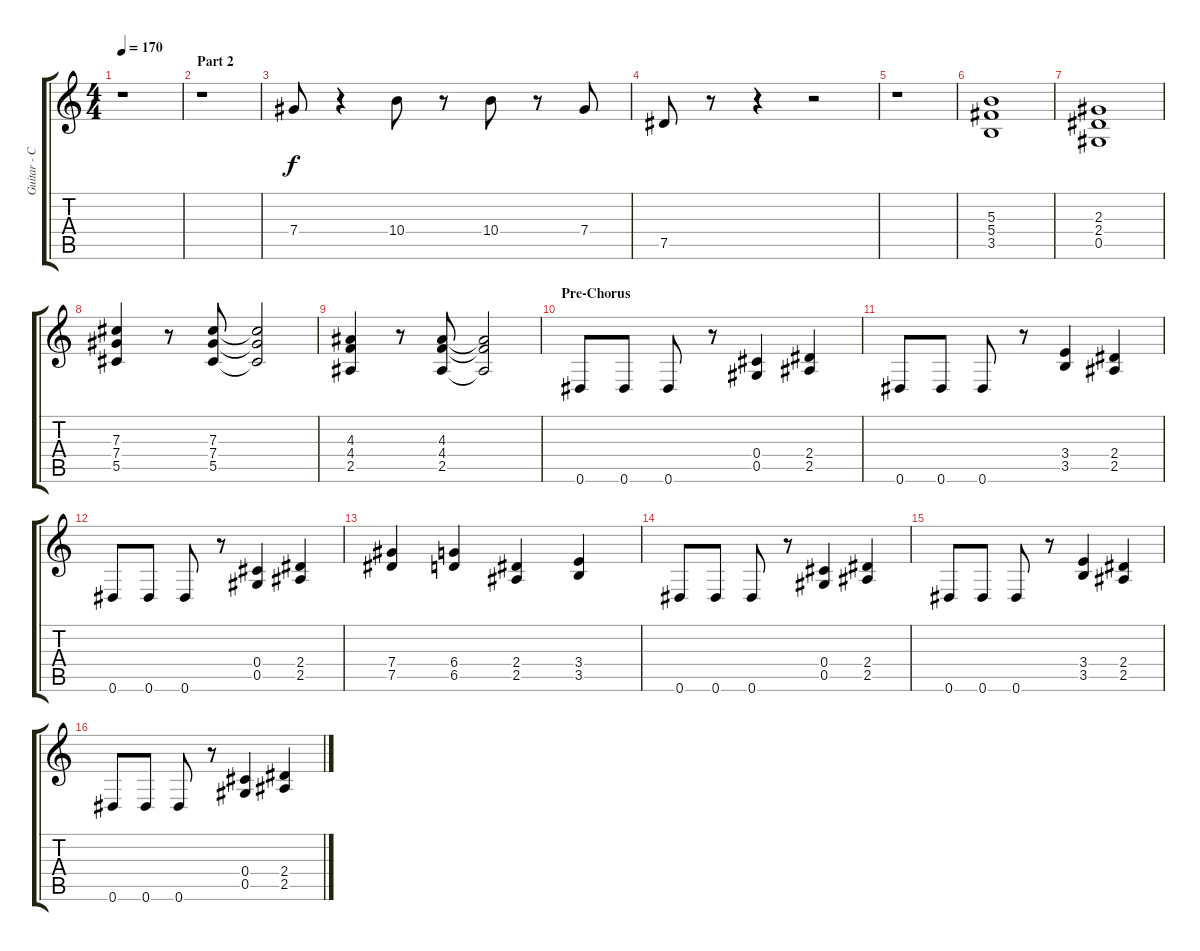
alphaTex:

\track ("Guitar - Cederic Dupont" "Guitar - C") {instrument overdrivenguitar}
\staff {score tabs}
\tuning (Eb4 Bb3 Gb3 Db3 Ab2 Eb2) {hide}
\ts (4 4)
\tempo 170
\clef g2
\ks c
r.1{dy f} |
\section ("" "Part 2")
r.1 |
7.4.8 r.4 10.4.8 r.8 10.4.8 r.8 7.4.8 |
7.5.8 r.8 r.4 r.2 |
r.1 |
(5.3 5.4 3.5).1 |
(2.3 2.4 0.5).1 |
(7.3 7.4 5.5).4 r.8 (7.3 7.4 5.5).8 (7.3{t} 7.4{t} 5.5{t}).2 |
(4.3 4.4 2.5).4 r.8 (4.3 4.4 2.5).8 (4.3{t} 4.4{t} 2.5{t}).2 |
\section ("" "Pre-Chorus")
0.6.8 0.6.8 0.6.8 r.8 (0.4 0.5).4 (2.4 2.5).4 |
0.6.8 0.6.8 0.6.8 r.8 (3.4 3.5).4 (2.4 2.5).4 |
0.6.8 0.6.8 0.6.8 r.8 (0.4 0.5).4 (2.4 2.5).4 |
(7.4 7.5).4 (6.4 6.5).4 (2.4 2.5).4 (3.4 3.5).4 |
0.6.8 0.6.8 0.6.8 r.8 (0.4 0.5).4 (2.4 2.5).4 |
0.6.8 0.6.8 0.6.8 r.8 (3.4 3.5).4 (2.4 2.5).4 |
0.6.8 0.6.8 0.6.8 r.8 (0.4 0.5).4 (2.4 2.5).4
